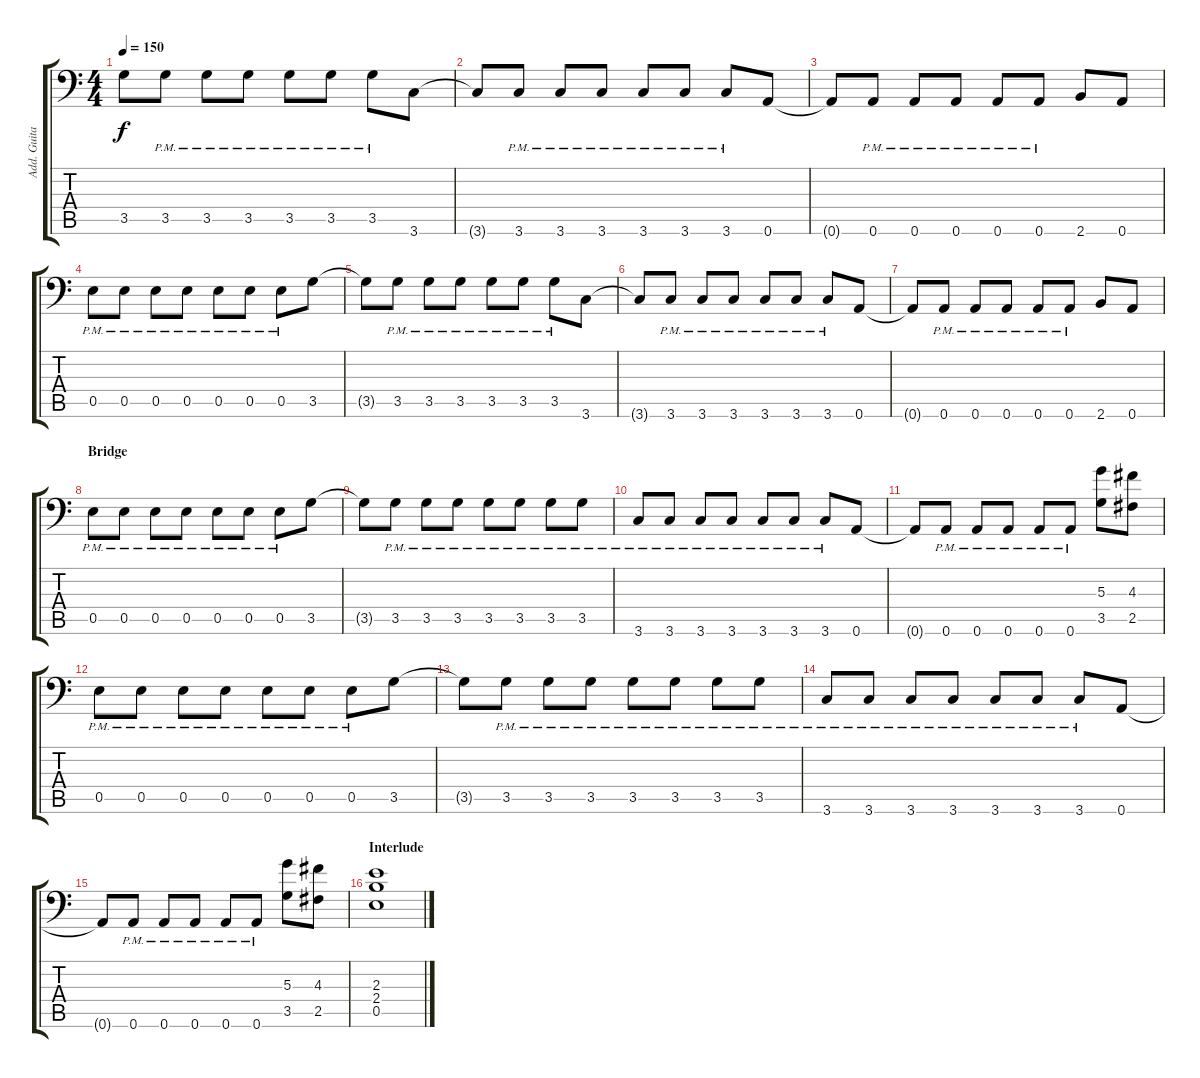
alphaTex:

\track ("Add. Guitar - A Tunning" "Add. Guita") {instrument distortionguitar}
\staff {score tabs}
\tuning (B3 Gb3 D3 A2 E2 A1) {hide}
\ts (4 4)
\tempo 150
\clef f4
\ks c
3.5{t}.8{dy f} 3.5{pm}.8 3.5{pm}.8 3.5{pm}.8 3.5{pm}.8 3.5{pm}.8 3.5{pm}.8 3.6.8 |
3.6{t}.8 3.6{pm}.8 3.6{pm}.8 3.6{pm}.8 3.6{pm}.8 3.6{pm}.8 3.6{pm}.8 0.6.8 |
0.6{t}.8 0.6{pm}.8 0.6{pm}.8 0.6{pm}.8 0.6{pm}.8 0.6{pm}.8 2.6.8 0.6.8 |
0.5{pm}.8 0.5{pm}.8 0.5{pm}.8 0.5{pm}.8 0.5{pm}.8 0.5{pm}.8 0.5{pm}.8 3.5.8 |
3.5{t}.8 3.5{pm}.8 3.5{pm}.8 3.5{pm}.8 3.5{pm}.8 3.5{pm}.8 3.5{pm}.8 3.6.8 |
3.6{t}.8 3.6{pm}.8 3.6{pm}.8 3.6{pm}.8 3.6{pm}.8 3.6{pm}.8 3.6{pm}.8 0.6.8 |
0.6{t}.8 0.6{pm}.8 0.6{pm}.8 0.6{pm}.8 0.6{pm}.8 0.6{pm}.8 2.6.8 0.6.8 |
\section ("" "Bridge")
0.5{pm}.8 0.5{pm}.8 0.5{pm}.8 0.5{pm}.8 0.5{pm}.8 0.5{pm}.8 0.5{pm}.8 3.5.8 |
3.5{t}.8 3.5{pm}.8 3.5{pm}.8 3.5{pm}.8 3.5{pm}.8 3.5{pm}.8 3.5{pm}.8 3.5{pm}.8 |
3.6{pm}.8 3.6{pm}.8 3.6{pm}.8 3.6{pm}.8 3.6{pm}.8 3.6{pm}.8 3.6{pm}.8 0.6.8 |
0.6{t}.8 0.6{pm}.8 0.6{pm}.8 0.6{pm}.8 0.6{pm}.8 0.6{pm}.8 (5.3 3.5).8 (4.3 2.5).8 |
0.5{pm}.8 0.5{pm}.8 0.5{pm}.8 0.5{pm}.8 0.5{pm}.8 0.5{pm}.8 0.5{pm}.8 3.5.8 |
3.5{t}.8 3.5{pm}.8 3.5{pm}.8 3.5{pm}.8 3.5{pm}.8 3.5{pm}.8 3.5{pm}.8 3.5{pm}.8 |
3.6{pm}.8 3.6{pm}.8 3.6{pm}.8 3.6{pm}.8 3.6{pm}.8 3.6{pm}.8 3.6{pm}.8 0.6.8 |
0.6{t}.8 0.6{pm}.8 0.6{pm}.8 0.6{pm}.8 0.6{pm}.8 0.6{pm}.8 (5.3 3.5).8 (4.3 2.5).8 |
\section ("" "Interlude")
(2.3 2.4 0.5).1
